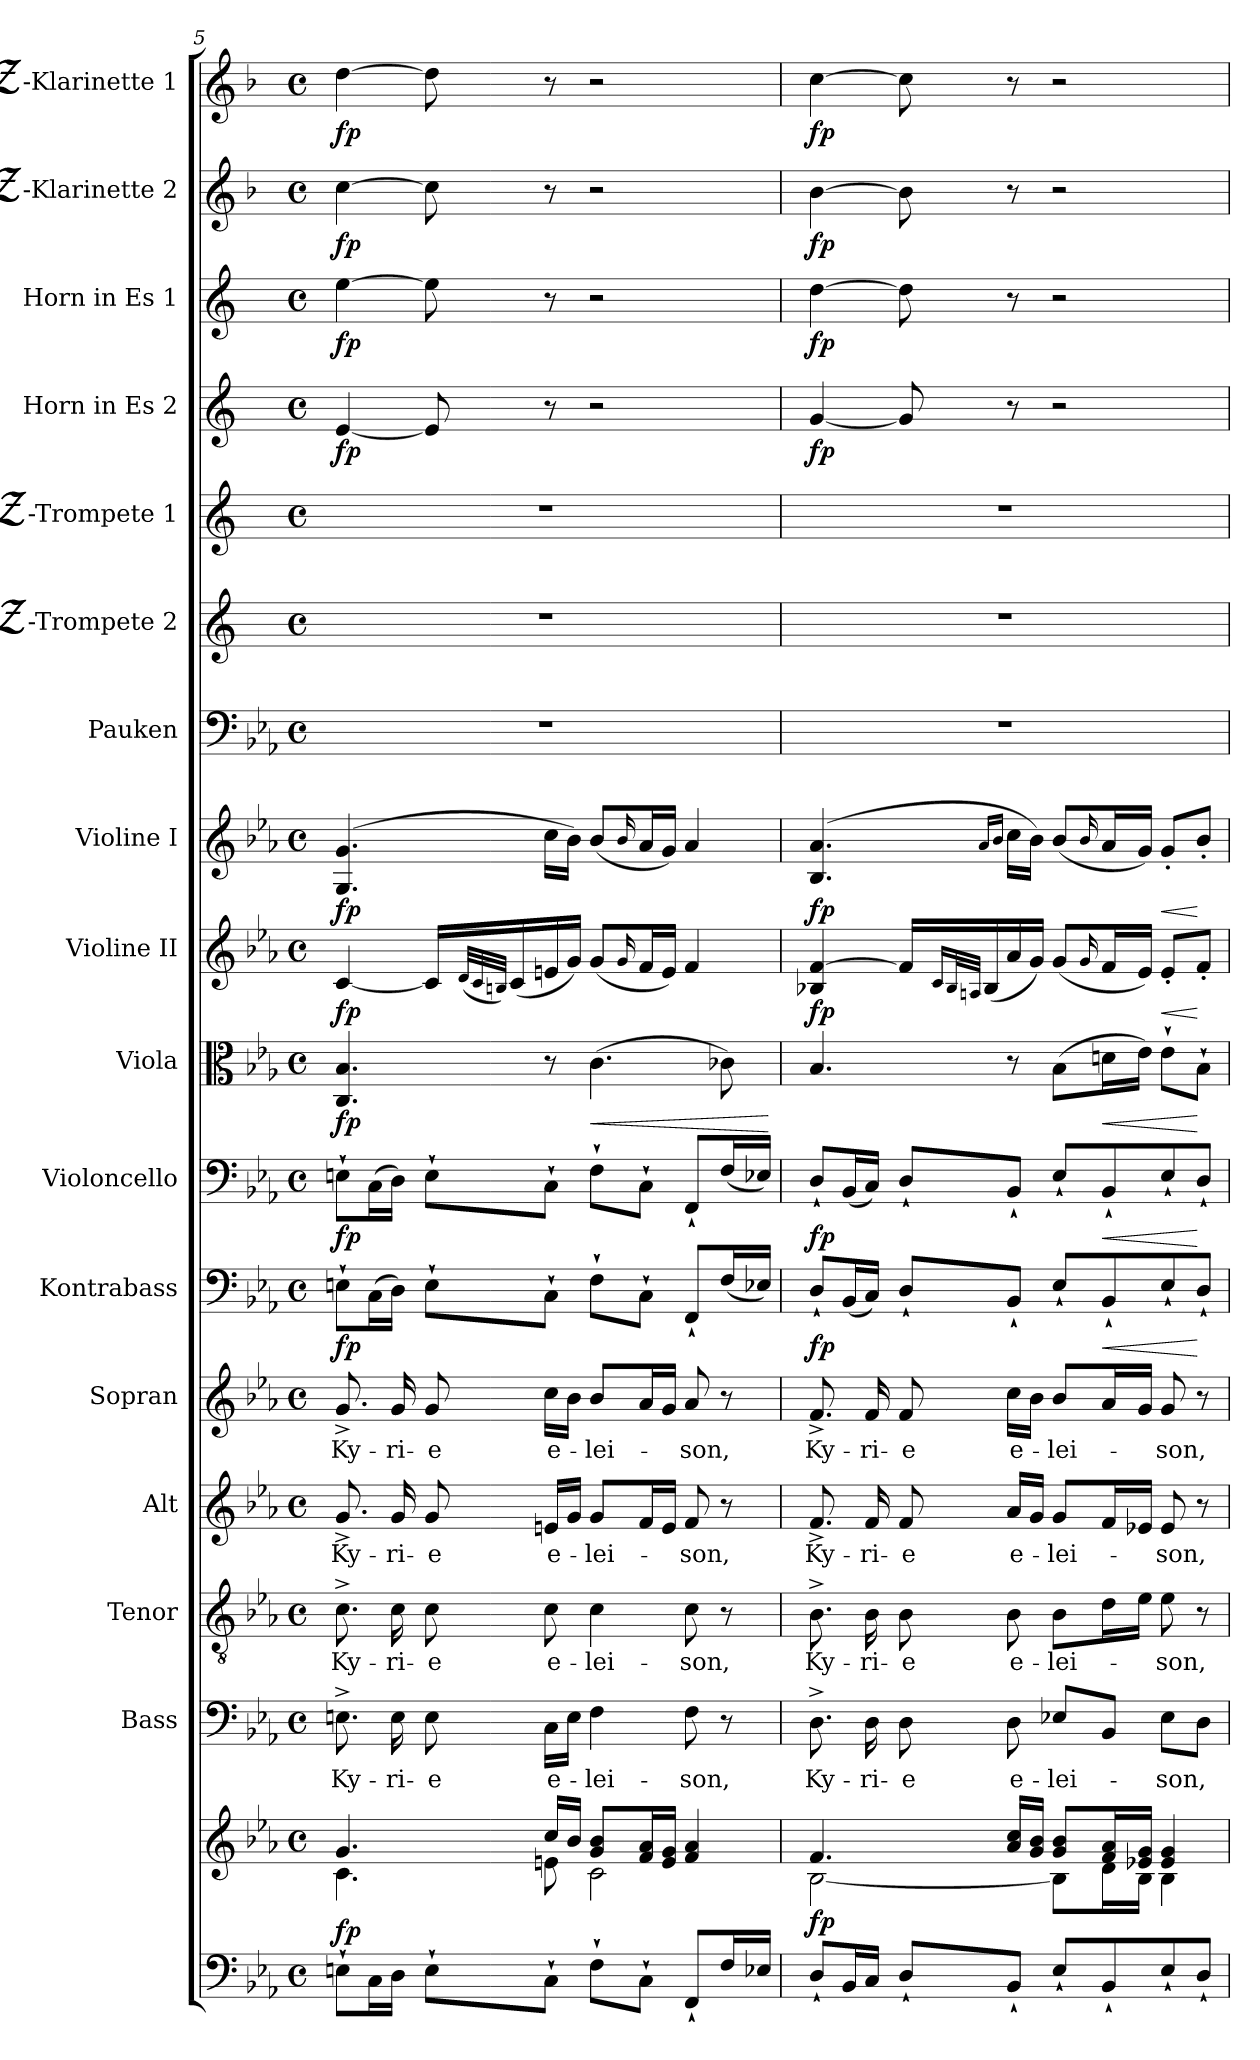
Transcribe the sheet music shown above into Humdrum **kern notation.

**kern	**kern	**dynam	**kern	**text	**kern	**text	**kern	**text	**kern	**text	**kern	**dynam	**kern	**dynam	**kern	**dynam	**kern	**dynam	**kern	**dynam	**kern	**kern	**kern	**kern	**dynam	**kern	**dynam	**kern	**dynam	**kern	**dynam
*part17	*part17	*part17	*part16	*part16	*part15	*part15	*part14	*part14	*part13	*part13	*part12	*part12	*part11	*part11	*part10	*part10	*part9	*part9	*part8	*part8	*part7	*part6	*part5	*part4	*part4	*part3	*part3	*part2	*part2	*part1	*part1
*staff18	*staff17	*staff17/18	*staff16	*staff16	*staff15	*staff15	*staff14	*staff14	*staff13	*staff13	*staff12	*staff12	*staff11	*staff11	*staff10	*staff10	*staff9	*staff9	*staff8	*staff8	*staff7	*staff6	*staff5	*staff4	*staff4	*staff3	*staff3	*staff2	*staff2	*staff1	*staff1
*	*	*	*I"Bass	*	*I"Tenor	*	*I"Alt	*	*I"Sopran	*	*I"Kontrabass	*	*I"Violoncello	*	*I"Viola	*	*I"Violine II	*	*I"Violine I	*	*I"Pauken	*I"Bb-Trompete 2	*I"Bb-Trompete 1	*I"Horn in Es 2	*	*I"Horn in Es 1	*	*I"Bb-Klarinette 2	*	*I"Bb-Klarinette 1	*
*	*	*	*I'B.	*	*I'T.	*	*I'A.	*	*I'S.	*	*I'Kb.	*	*I'Vc.	*	*I'Vla.	*	*I'Vl. II	*	*I'Vl. I	*	*I'Pk.	*I'Bb Trp. 2	*I'Bb Trp. 1	*	*	*	*	*I'Bb Kl. 2	*	*I'Bb Kl. 1	*
*clefF4	*clefG2	*	*clefF4	*	*clefGv2	*	*clefG2	*	*clefG2	*	*clefF4	*	*clefF4	*	*clefC3	*	*clefG2	*	*clefG2	*	*clefF4	*clefG2	*clefG2	*clefG2	*	*clefG2	*	*clefG2	*	*clefG2	*
*	*	*	*	*	*	*	*	*	*	*	*ITrd7c12	*	*	*	*	*	*	*	*	*	*	*ITrd-2c-3	*ITrd-2c-3	*ITrd5c9	*	*ITrd5c9	*	*ITrd1c2	*	*ITrd1c2	*
*k[b-e-a-]	*k[b-e-a-]	*	*k[b-e-a-]	*	*k[b-e-a-]	*	*k[b-e-a-]	*	*k[b-e-a-]	*	*k[b-e-a-]	*	*k[b-e-a-]	*	*k[b-e-a-]	*	*k[b-e-a-]	*	*k[b-e-a-]	*	*k[b-e-a-]	*k[b-e-a-]	*k[b-e-a-]	*k[b-e-a-]	*	*k[b-e-a-]	*	*k[b-e-a-]	*	*k[b-e-a-]	*
*E-:	*E-:	*	*E-:	*	*E-:	*	*E-:	*	*E-:	*	*E-:	*	*E-:	*	*E-:	*	*E-:	*	*E-:	*	*E-:	*E-:	*E-:	*E-:	*	*E-:	*	*E-:	*	*E-:	*
*M4/4	*M4/4	*	*M4/4	*	*M4/4	*	*M4/4	*	*M4/4	*	*M4/4	*	*M4/4	*	*M4/4	*	*M4/4	*	*M4/4	*	*M4/4	*M4/4	*M4/4	*M4/4	*	*M4/4	*	*M4/4	*	*M4/4	*
*met(c)	*met(c)	*	*met(c)	*	*met(c)	*	*met(c)	*	*met(c)	*	*met(c)	*	*met(c)	*	*met(c)	*	*met(c)	*	*met(c)	*	*met(c)	*met(c)	*met(c)	*met(c)	*	*met(c)	*	*met(c)	*	*met(c)	*
=5	=5	=5	=5	=5	=5	=5	=5	=5	=5	=5	=5	=5	=5	=5	=5	=5	=5	=5	=5	=5	=5	=5	=5	=5	=5	=5	=5	=5	=5	=5	=5
*	*^	*	*	*	*	*	*	*	*	*	*	*	*	*	*	*	*	*	*	*	*	*	*	*	*	*	*	*	*	*	*
!	!	!	!LO:DY:a=2	!	!LO:LY:b	!	!LO:LY:b	!	!LO:LY:b	!	!LO:LY:b	!	!LO:DY:b	!	!LO:DY:b	!	!LO:DY:b	!	!LO:DY:b	!	!LO:DY:b	!	!	!	!	!LO:DY:b	!	!LO:DY:b	!	!LO:DY:b	!	!LO:DY:b
8En`>\L	4.g/	4.c\	fp	8.En^>\	Ky-	8.c^>\	Ky-	8.g^</	Ky-	8.g^</	Ky-	8EEn`>\L	fp	8En`>\L	fp	4.C/ 4.B-/	fp	[4c/	fp	(4.G/ 4.g/	fp	1r	1r	1r	[4G/	fp	[4g\	fp	[4b-\	fp	[4cc\	fp
16C\L	.	.	.	.	.	.	.	.	.	.	.	(>16CC\L	.	(>16C\L	.	.	.	.	.	.	.	.	.	.	.	.	.	.	.	.	.	.
!	!	!	!	!	!LO:LY:b	!	!LO:LY:b	!	!LO:LY:b	!	!LO:LY:b	!	!	!	!	!	!	!	!	!	!	!	!	!	!	!	!	!	!	!	!	!
16D\JJ	.	.	.	16E\	-ri-	16c\	-ri-	16g/	-ri-	16g/	-ri-	16DD\JJ)	.	16D\JJ)	.	.	.	.	.	.	.	.	.	.	.	.	.	.	.	.	.	.
!	!	!	!	!	!LO:LY:b	!	!LO:LY:b	!	!LO:LY:b	!	!LO:LY:b	!	!	!	!	!	!	!	!	!	!	!	!	!	!	!	!	!	!	!	!	!
8E`>\L	.	.	.	8E\	-e	8c\	-e	8g/	-e	8g/	-e	8EE`>\L	.	8E`>\L	.	.	.	16c/LL]	.	.	.	.	.	.	8G/]	.	8g\]	.	8b-\]	.	8cc\]	.
.	.	.	.	.	.	.	.	.	.	.	.	.	.	.	.	.	.	(<32qd/LLL	.	.	.	.	.	.	.	.	.	.	.	.	.	.
.	.	.	.	.	.	.	.	.	.	.	.	.	.	.	.	.	.	32qc/	.	.	.	.	.	.	.	.	.	.	.	.	.	.
.	.	.	.	.	.	.	.	.	.	.	.	.	.	.	.	.	.	32qBn/JJJ)	.	.	.	.	.	.	.	.	.	.	.	.	.	.
.	.	.	.	.	.	.	.	.	.	.	.	.	.	.	.	.	.	(<16c/	.	.	.	.	.	.	.	.	.	.	.	.	.	.
!	!	!	!	!	!LO:LY:b	!	!LO:LY:b	!	!LO:LY:b	!	!LO:LY:b	!	!	!	!	!	!	!	!	!	!	!	!	!	!	!	!	!	!	!	!	!
8C`>\J	16cc/LL	8en\	.	16C\LL	e-	8c\	e-	16en/LL	e-	16cc\LL	e-	8CC`>\J	.	8C`>\J	.	8r	.	16en/	.	16cc\LL	.	.	.	.	8r	.	8r	.	8r	.	8r	.
.	16b-/JJ	.	.	16E\JJ	.	.	.	16g/JJ	.	16b-\JJ	.	.	.	.	.	.	.	16g/JJ)	.	16b-\JJ)	.	.	.	.	.	.	.	.	.	.	.	.
!	!	!	!	!	!LO:LY:b	!	!LO:LY:b	!	!LO:LY:b	!	!LO:LY:b	!	!	!	!	!	!LO:HP:b	!	!	!	!	!	!	!	!	!	!	!	!	!	!	!
8F`>\L	8g/ 8b-/L	2c\	.	4F\	-lei-	4c\	-lei-	8g/L	-lei-	8b-/L	-lei-	8FF`>\L	.	8F`>\L	.	(>4.c\	<	(<8g/L	.	(<8b-/L	.	.	.	.	2r	.	2r	.	2r	.	2r	.
.	.	.	.	.	.	.	.	.	.	.	.	.	.	.	.	.	.	16qqg/	.	16qqb-/	.	.	.	.	.	.	.	.	.	.	.	.
8C`>\J	16f/ 16a-/L	.	.	.	.	.	.	16f/L	.	16a-/L	.	8CC`>\J	.	8C`>\J	.	.	.	16f/L	.	16a-/L	.	.	.	.	.	.	.	.	.	.	.	.
.	16e/ 16g/JJ	.	.	.	.	.	.	16e/JJ	.	16g/JJ	.	.	.	.	.	.	.	16e/JJ)	.	16g/JJ)	.	.	.	.	.	.	.	.	.	.	.	.
!	!	!	!	!	!LO:LY:b	!	!LO:LY:b	!	!LO:LY:b	!	!LO:LY:b	!	!	!	!	!	!	!	!	!	!	!	!	!	!	!	!	!	!	!	!	!
8FF`</L	4f/ 4a-/	.	.	8F\	-son,	8c\	-son,	8f/	-son,	8a-/	-son,	8FFF`</L	.	8FF`</L	.	.	.	4f/	.	4a-/	.	.	.	.	.	.	.	.	.	.	.	.
16F/L	.	.	.	8r	.	8r	.	8r	.	8r	.	(<16FF/L	.	(<16F/L	.	8c-X\)	.	.	.	.	.	.	.	.	.	.	.	.	.	.	.	.
16E-X/JJ	.	.	.	.	.	.	.	.	.	.	.	16EE-X/JJ)	.	16E-X/JJ)	.	.	.	.	.	.	.	.	.	.	.	.	.	.	.	.	.	.
*	*v	*v	*	*	*	*	*	*	*	*	*	*	*	*	*	*	*	*	*	*	*	*	*	*	*	*	*	*	*	*	*	*
.	.	.	.	.	.	.	.	.	.	.	.	.	.	.	.	[	.	.	.	.	.	.	.	.	.	.	.	.	.	.	.
!!LO:PB:g=z
=6	=6	=6	=6	=6	=6	=6	=6	=6	=6	=6	=6	=6	=6	=6	=6	=6	=6	=6	=6	=6	=6	=6	=6	=6	=6	=6	=6	=6	=6	=6	=6
*	*^	*	*	*	*	*	*	*	*	*	*	*	*	*	*	*	*	*	*	*	*	*	*	*	*	*	*	*	*	*	*
!	!	!	!LO:DY:a=2	!	!LO:LY:b	!	!LO:LY:b	!	!LO:LY:b	!	!LO:LY:b	!	!LO:DY:b	!	!LO:DY:b	!	!	!	!LO:DY:b	!	!LO:DY:b	!	!	!	!	!LO:DY:b	!	!LO:DY:b	!	!LO:DY:b	!	!LO:DY:b
8D`</L	4.f/	[<2B-\	fp	8.D^>\	Ky-	8.B-^>\	Ky-	8.f^</	Ky-	8.f^</	Ky-	8DD`</L	fp	8D`</L	fp	4.B-/	.	4B-X/ [4f/	fp	(4.B-/ 4.a-/	fp	1r	1r	1r	[4B-/	fp	[4f\	fp	[4a-\	fp	[4b-\	fp
16BB-/L	.	.	.	.	.	.	.	.	.	.	.	(<16BBB-/L	.	(<16BB-/L	.	.	.	.	.	.	.	.	.	.	.	.	.	.	.	.	.	.
!	!	!	!	!	!LO:LY:b	!	!LO:LY:b	!	!LO:LY:b	!	!LO:LY:b	!	!	!	!	!	!	!	!	!	!	!	!	!	!	!	!	!	!	!	!	!
16C/JJ	.	.	.	16D\	-ri-	16B-\	-ri-	16f/	-ri-	16f/	-ri-	16CC/JJ)	.	16C/JJ)	.	.	.	.	.	.	.	.	.	.	.	.	.	.	.	.	.	.
!	!	!	!	!	!LO:LY:b	!	!LO:LY:b	!	!LO:LY:b	!	!LO:LY:b	!	!	!	!	!	!	!	!	!	!	!	!	!	!	!	!	!	!	!	!	!
8D`</L	.	.	.	8D\	-e	8B-\	-e	8f/	-e	8f/	-e	8DD`</L	.	8D`</L	.	.	.	16f/LL]	.	.	.	.	.	.	8B-/]	.	8f\]	.	8a-\]	.	8b-\]	.
.	.	.	.	.	.	.	.	.	.	.	.	.	.	.	.	.	.	16qc/LL	.	.	.	.	.	.	.	.	.	.	.	.	.	.
.	.	.	.	.	.	.	.	.	.	.	.	.	.	.	.	.	.	32qB-/L	.	.	.	.	.	.	.	.	.	.	.	.	.	.
.	.	.	.	.	.	.	.	.	.	.	.	.	.	.	.	.	.	32qAn/JJJ	.	.	.	.	.	.	.	.	.	.	.	.	.	.
.	.	.	.	.	.	.	.	.	.	.	.	.	.	.	.	.	.	(<16B-/	.	.	.	.	.	.	.	.	.	.	.	.	.	.
.	.	.	.	.	.	.	.	.	.	.	.	.	.	.	.	.	.	.	.	16qa-/LL	.	.	.	.	.	.	.	.	.	.	.	.
.	.	.	.	.	.	.	.	.	.	.	.	.	.	.	.	.	.	.	.	16qb-/JJ	.	.	.	.	.	.	.	.	.	.	.	.
!	!	!	!	!	!LO:LY:b	!	!LO:LY:b	!	!LO:LY:b	!	!LO:LY:b	!	!	!	!	!	!	!	!	!	!	!	!	!	!	!	!	!	!	!	!	!
8BB-`</J	16a-/ 16cc/LL	.	.	8D\	e-	8B-\	e-	16a-/LL	e-	16cc\LL	e-	8BBB-`</J	.	8BB-`</J	.	8r	.	16a-/	.	16cc\LL	.	.	.	.	8r	.	8r	.	8r	.	8r	.
.	16g/ 16b-/JJ	.	.	.	.	.	.	16g/JJ	.	16b-\JJ	.	.	.	.	.	.	.	16g/JJ)	.	16b-\JJ)	.	.	.	.	.	.	.	.	.	.	.	.
!	!	!	!	!	!LO:LY:b	!	!LO:LY:b	!	!LO:LY:b	!	!LO:LY:b	!	!	!	!	!	!	!	!	!	!	!	!	!	!	!	!	!	!	!	!	!
8E-`</L	8g/ 8b-/L	8B-\L]	.	8E-X/L	-lei-	8B-\L	-lei-	8g/L	-lei-	8b-/L	-lei-	8EE-`</L	.	8E-`</L	.	(>8B-\L	.	(<8g/L	.	(<8b-/L	.	.	.	.	2r	.	2r	.	2r	.	2r	.
.	.	.	.	.	.	.	.	.	.	.	.	.	.	.	.	.	.	16qqg/	.	16qqb-/	.	.	.	.	.	.	.	.	.	.	.	.
!	!	!	!	!	!	!	!	!	!	!	!	!	!LO:HP:b	!	!LO:HP:b	!	!LO:HP:b	!	!	!	!	!	!	!	!	!	!	!	!	!	!	!
8BB-`</	16f/ 16a-/L	16d\L	.	8BB-/J	.	16d\L	.	16f/L	.	16a-/L	.	8BBB-`</	<	8BB-`</	<	16dn\L	<	16f/L	.	16a-/L	.	.	.	.	.	.	.	.	.	.	.	.
.	16e-X/ 16g/JJ	16B-\JJ	.	.	.	16e-\JJ	.	16e-X/JJ	.	16g/JJ	.	.	.	.	.	16e-\JJ)	.	16e-/JJ)	.	16g/JJ)	.	.	.	.	.	.	.	.	.	.	.	.
!	!	!	!	!	!LO:LY:b	!	!LO:LY:b	!	!LO:LY:b	!	!LO:LY:b	!	!	!	!	!	!	!	!LO:HP:b	!	!LO:HP:b	!	!	!	!	!	!	!	!	!	!	!
8E-`</	4e-/ 4g/	4B-\	.	8E-\L	-son,	8e-\	-son,	8e-/	-son,	8g/	-son,	8EE-`</	.	8E-`</	.	8e-`>\L	.	8e-'</L	<	8g'</L	<	.	.	.	.	.	.	.	.	.	.	.
8D`</J	.	.	.	8D\J	.	8r	.	8r	.	8r	.	8DD`</J	[	8D`</J	[	8B-`>\J	[	8f'</J	[	8b-'</J	[	.	.	.	.	.	.	.	.	.	.	.
*	*v	*v	*	*	*	*	*	*	*	*	*	*	*	*	*	*	*	*	*	*	*	*	*	*	*	*	*	*	*	*	*	*
=	=	=	=	=	=	=	=	=	=	=	=	=	=	=	=	=	=	=	=	=	=	=	=	=	=	=	=	=	=	=	=
*-	*-	*-	*-	*-	*-	*-	*-	*-	*-	*-	*-	*-	*-	*-	*-	*-	*-	*-	*-	*-	*-	*-	*-	*-	*-	*-	*-	*-	*-	*-	*-
